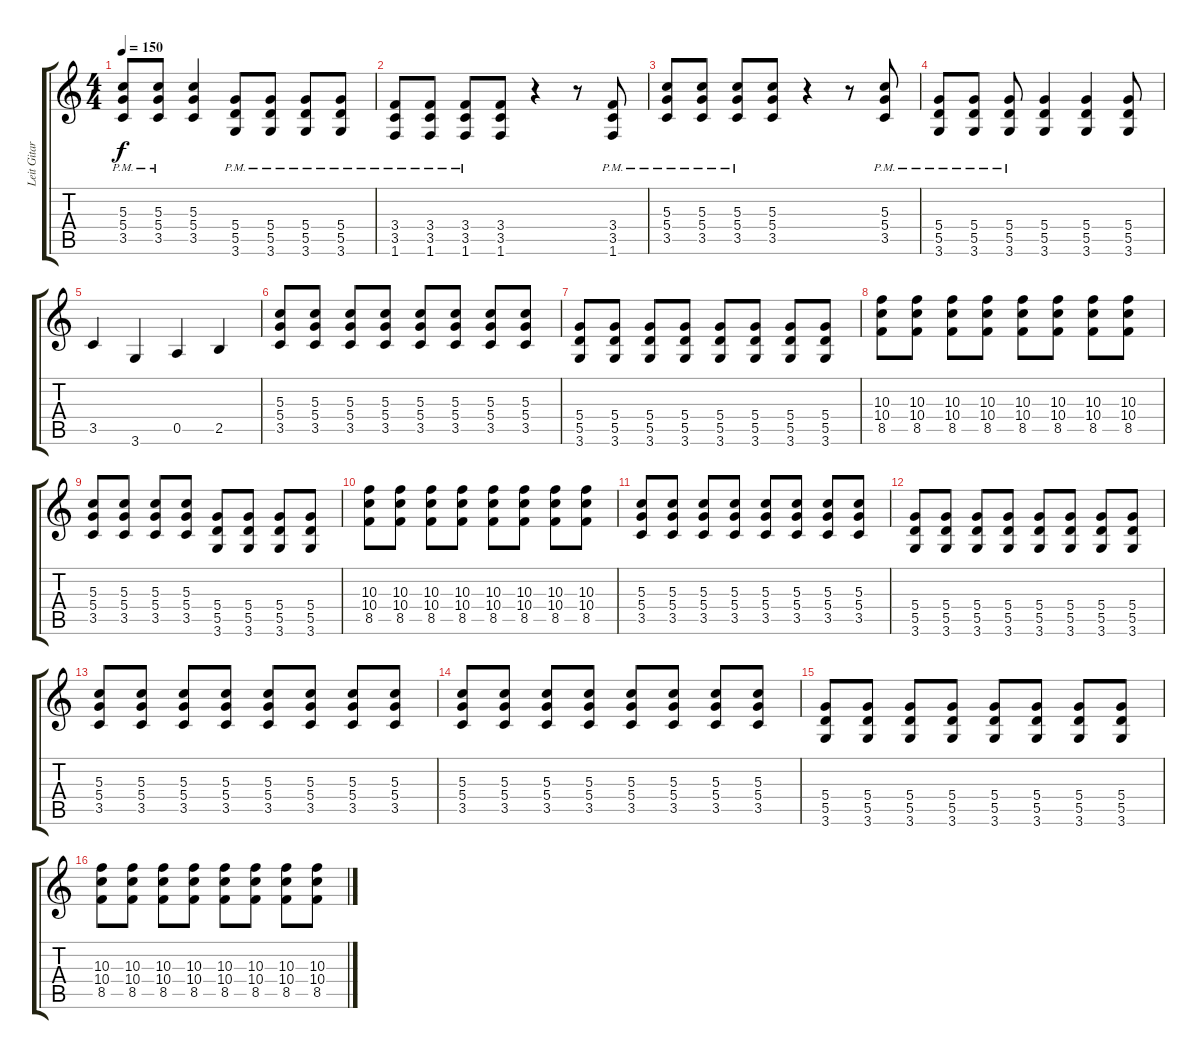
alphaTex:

\track ("Leit Gitarre" "Leit Gitar") {instrument overdrivenguitar}
\staff {score tabs}
\tuning (E4 B3 G3 D3 A2 E2) {hide}
\ts (4 4)
\tempo 150
\clef g2
\ks c
(5.3{pm} 5.4{pm} 3.5{pm}).8{dy f} (5.3{pm} 5.4{pm} 3.5{pm}).8 (5.3 5.4 3.5).4 (5.4{pm} 5.5{pm} 3.6{pm}).8 (5.4{pm} 5.5{pm} 3.6{pm}).8 (5.4{pm} 5.5{pm} 3.6{pm}).8 (5.4{pm} 5.5 3.6).8 |
(3.4{pm} 3.5{pm} 1.6{pm}).8 (3.4{pm} 3.5{pm} 1.6{pm}).8 (3.4{pm} 3.5{pm} 1.6{pm}).8 (3.4 3.5 1.6).8 r.4 r.8 (3.4{pm} 3.5 1.6).8 |
(5.3{pm} 5.4{pm} 3.5{pm}).8 (5.3{pm} 5.4{pm} 3.5{pm}).8 (5.3{pm} 5.4{pm} 3.5{pm}).8 (5.3 5.4 3.5).8 r.4 r.8 (5.3{pm} 5.4 3.5).8 |
(5.4{pm} 5.5{pm} 3.6{pm}).8 (5.4{pm} 5.5{pm} 3.6{pm}).8 (5.4{pm} 5.5{pm} 3.6{pm}).8 (5.4 5.5 3.6).4 (5.4 5.5 3.6).4 (5.4 5.5 3.6).8 |
3.5.4 3.6.4 0.5.4 2.5.4 |
(5.3 5.4 3.5).8 (5.3 5.4 3.5).8 (5.3 5.4 3.5).8 (5.3 5.4 3.5).8 (5.3 5.4 3.5).8 (5.3 5.4 3.5).8 (5.3 5.4 3.5).8 (5.3 5.4 3.5).8 |
(5.4 5.5 3.6).8 (5.4 5.5 3.6).8 (5.4 5.5 3.6).8 (5.4 5.5 3.6).8 (5.4 5.5 3.6).8 (5.4 5.5 3.6).8 (5.4 5.5 3.6).8 (5.4 5.5 3.6).8 |
(10.3 10.4 8.5).8 (10.3 10.4 8.5).8 (10.3 10.4 8.5).8 (10.3 10.4 8.5).8 (10.3 10.4 8.5).8 (10.3 10.4 8.5).8 (10.3 10.4 8.5).8 (10.3 10.4 8.5).8 |
(5.3 5.4 3.5).8 (5.3 5.4 3.5).8 (5.3 5.4 3.5).8 (5.3 5.4 3.5).8 (5.4 5.5 3.6).8 (5.4 5.5 3.6).8 (5.4 5.5 3.6).8 (5.4 5.5 3.6).8 |
(10.3 10.4 8.5).8 (10.3 10.4 8.5).8 (10.3 10.4 8.5).8 (10.3 10.4 8.5).8 (10.3 10.4 8.5).8 (10.3 10.4 8.5).8 (10.3 10.4 8.5).8 (10.3 10.4 8.5).8 |
(5.3 5.4 3.5).8 (5.3 5.4 3.5).8 (5.3 5.4 3.5).8 (5.3 5.4 3.5).8 (5.3 5.4 3.5).8 (5.3 5.4 3.5).8 (5.3 5.4 3.5).8 (5.3 5.4 3.5).8 |
(5.4 5.5 3.6).8 (5.4 5.5 3.6).8 (5.4 5.5 3.6).8 (5.4 5.5 3.6).8 (5.4 5.5 3.6).8 (5.4 5.5 3.6).8 (5.4 5.5 3.6).8 (5.4 5.5 3.6).8 |
(5.3 5.4 3.5).8 (5.3 5.4 3.5).8 (5.3 5.4 3.5).8 (5.3 5.4 3.5).8 (5.3 5.4 3.5).8 (5.3 5.4 3.5).8 (5.3 5.4 3.5).8 (5.3 5.4 3.5).8 |
(5.3 5.4 3.5).8 (5.3 5.4 3.5).8 (5.3 5.4 3.5).8 (5.3 5.4 3.5).8 (5.3 5.4 3.5).8 (5.3 5.4 3.5).8 (5.3 5.4 3.5).8 (5.3 5.4 3.5).8 |
(5.4 5.5 3.6).8 (5.4 5.5 3.6).8 (5.4 5.5 3.6).8 (5.4 5.5 3.6).8 (5.4 5.5 3.6).8 (5.4 5.5 3.6).8 (5.4 5.5 3.6).8 (5.4 5.5 3.6).8 |
(10.3 10.4 8.5).8 (10.3 10.4 8.5).8 (10.3 10.4 8.5).8 (10.3 10.4 8.5).8 (10.3 10.4 8.5).8 (10.3 10.4 8.5).8 (10.3 10.4 8.5).8 (10.3 10.4 8.5).8
